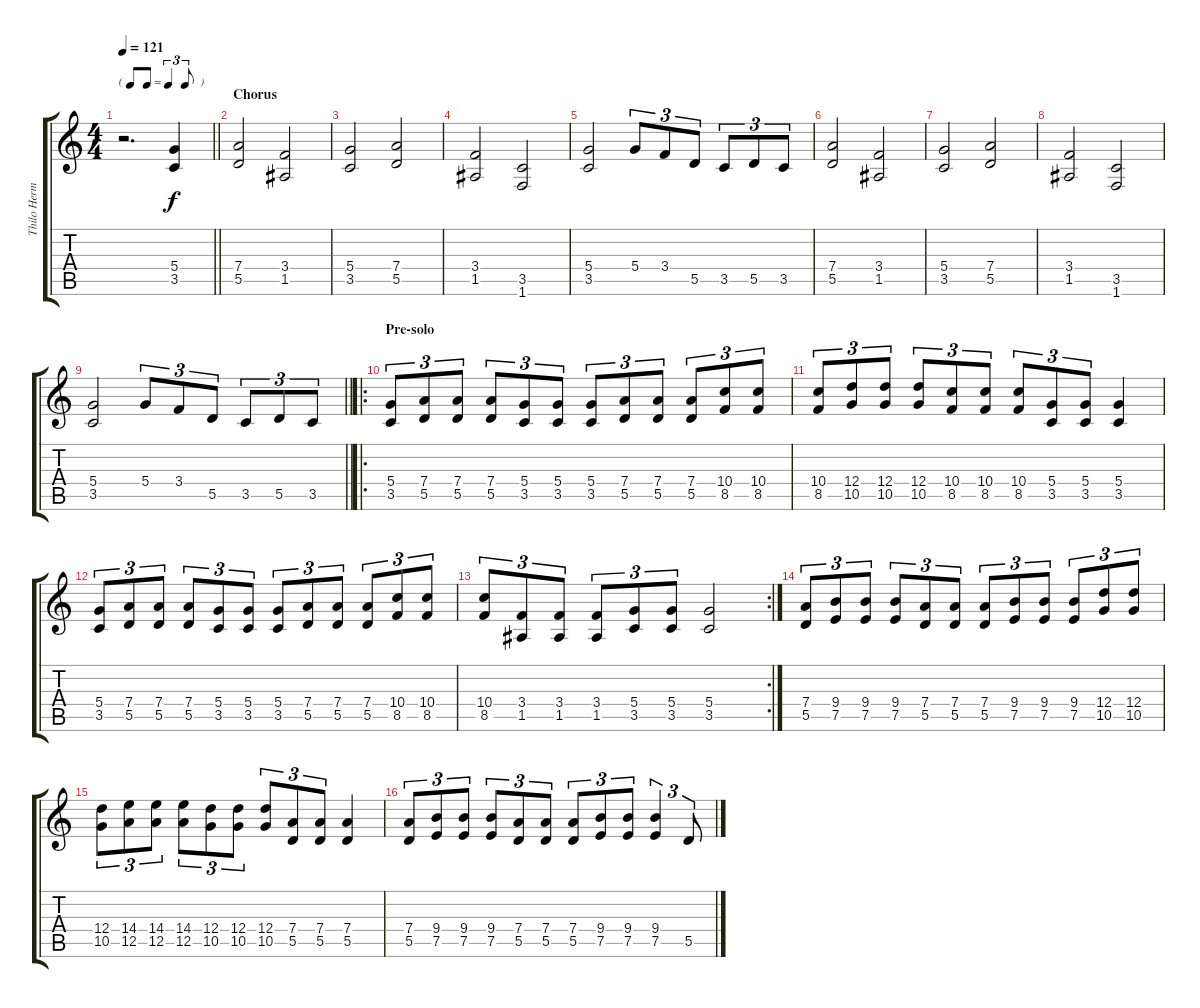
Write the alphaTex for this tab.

\track ("Thilo Hermann" "Thilo Herm") {instrument distortionguitar}
\staff {score tabs}
\tuning (E4 B3 G3 D3 A2 E2) {hide}
\ts (4 4)
\tf triplet8th
\tempo 121
\clef g2
\barLineRight lightlight
\ks c
r.2{d dy f} (5.4 3.5).4 |
\section ("" "Chorus")
(7.4 5.5).2 (3.4 1.5).2 |
(5.4 3.5).2 (7.4 5.5).2 |
(3.4 1.5).2 (3.5 1.6).2 |
(5.4 3.5).2 5.4.8{tu (3 2)} 3.4.8{tu (3 2)} 5.5.8{tu (3 2)} 3.5.8{tu (3 2)} 5.5.8{tu (3 2)} 3.5.8{tu (3 2)} |
(7.4 5.5).2 (3.4 1.5).2 |
(5.4 3.5).2 (7.4 5.5).2 |
(3.4 1.5).2 (3.5 1.6).2 |
\barLineRight lightlight
(5.4 3.5).2 5.4.8{tu (3 2)} 3.4.8{tu (3 2)} 5.5.8{tu (3 2)} 3.5.8{tu (3 2)} 5.5.8{tu (3 2)} 3.5.8{tu (3 2)} |
\ro
\section ("" "Pre-solo")
(5.4 3.5).8{tu (3 2)} (7.4 5.5).8{tu (3 2)} (7.4 5.5).8{tu (3 2)} (7.4 5.5).8{tu (3 2)} (5.4 3.5).8{tu (3 2)} (5.4 3.5).8{tu (3 2)} (5.4 3.5).8{tu (3 2)} (7.4 5.5).8{tu (3 2)} (7.4 5.5).8{tu (3 2)} (7.4 5.5).8{tu (3 2)} (10.4 8.5).8{tu (3 2)} (10.4 8.5).8{tu (3 2)} |
(10.4 8.5).8{tu (3 2)} (12.4 10.5).8{tu (3 2)} (12.4 10.5).8{tu (3 2)} (12.4 10.5).8{tu (3 2)} (10.4 8.5).8{tu (3 2)} (10.4 8.5).8{tu (3 2)} (10.4 8.5).8{tu (3 2)} (5.4 3.5).8{tu (3 2)} (5.4 3.5).8{tu (3 2)} (5.4 3.5).4 |
(5.4 3.5).8{tu (3 2)} (7.4 5.5).8{tu (3 2)} (7.4 5.5).8{tu (3 2)} (7.4 5.5).8{tu (3 2)} (5.4 3.5).8{tu (3 2)} (5.4 3.5).8{tu (3 2)} (5.4 3.5).8{tu (3 2)} (7.4 5.5).8{tu (3 2)} (7.4 5.5).8{tu (3 2)} (7.4 5.5).8{tu (3 2)} (10.4 8.5).8{tu (3 2)} (10.4 8.5).8{tu (3 2)} |
\rc 2
(10.4 8.5).8{tu (3 2)} (3.4 1.5).8{tu (3 2)} (3.4 1.5).8{tu (3 2)} (3.4 1.5).8{tu (3 2)} (5.4 3.5).8{tu (3 2)} (5.4 3.5).8{tu (3 2)} (5.4 3.5).2 |
(7.4 5.5).8{tu (3 2)} (9.4 7.5).8{tu (3 2)} (9.4 7.5).8{tu (3 2)} (9.4 7.5).8{tu (3 2)} (7.4 5.5).8{tu (3 2)} (7.4 5.5).8{tu (3 2)} (7.4 5.5).8{tu (3 2)} (9.4 7.5).8{tu (3 2)} (9.4 7.5).8{tu (3 2)} (9.4 7.5).8{tu (3 2)} (12.4 10.5).8{tu (3 2)} (12.4 10.5).8{tu (3 2)} |
(12.4 10.5).8{tu (3 2)} (14.4 12.5).8{tu (3 2)} (14.4 12.5).8{tu (3 2)} (14.4 12.5).8{tu (3 2)} (12.4 10.5).8{tu (3 2)} (12.4 10.5).8{tu (3 2)} (12.4 10.5).8{tu (3 2)} (7.4 5.5).8{tu (3 2)} (7.4 5.5).8{tu (3 2)} (7.4 5.5).4 |
(7.4 5.5).8{tu (3 2)} (9.4 7.5).8{tu (3 2)} (9.4 7.5).8{tu (3 2)} (9.4 7.5).8{tu (3 2)} (7.4 5.5).8{tu (3 2)} (7.4 5.5).8{tu (3 2)} (7.4 5.5).8{tu (3 2)} (9.4 7.5).8{tu (3 2)} (9.4 7.5).8{tu (3 2)} (9.4 7.5).4{tu (3 2)} 5.5.8{tu (3 2)}
